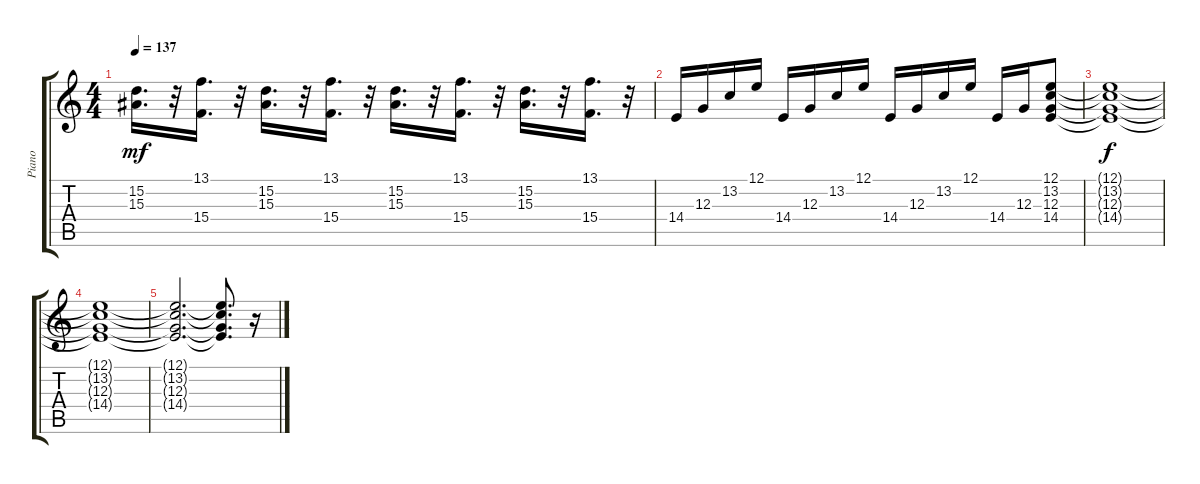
\track ("Piano" "Piano") {instrument brightacousticpiano}
\staff {score tabs}
\tuning (E4 B3 G3 D3 A2 E2) {hide}
\ts (4 4)
\tempo 137
\clef g2
\ks c
(15.2 15.3).16{d dy mf} r.32 (13.1 15.4).16{d} r.32 (15.2 15.3).16{d} r.32 (13.1 15.4).16{d} r.32 (15.2 15.3).16{d} r.32 (13.1 15.4).16{d} r.32 (15.2 15.3).16{d} r.32 (13.1 15.4).16{d} r.32 |
14.4.16 12.3.16 13.2.16 12.1.16 14.4.16 12.3.16 13.2.16 12.1.16 14.4.16 12.3.16 13.2.16 12.1.16 14.4.16 12.3.16 (12.1 13.2 12.3 14.4).8 |
(12.1{t} 13.2{t} 12.3{t} 14.4{t}).1{dy f} |
(12.1{t} 13.2{t} 12.3{t} 14.4{t}).1 |
(12.1{t} 13.2{t} 12.3{t} 14.4{t}).2{d} (12.1{t} 13.2{t} 12.3{t} 14.4{t}).8{d} r.16
